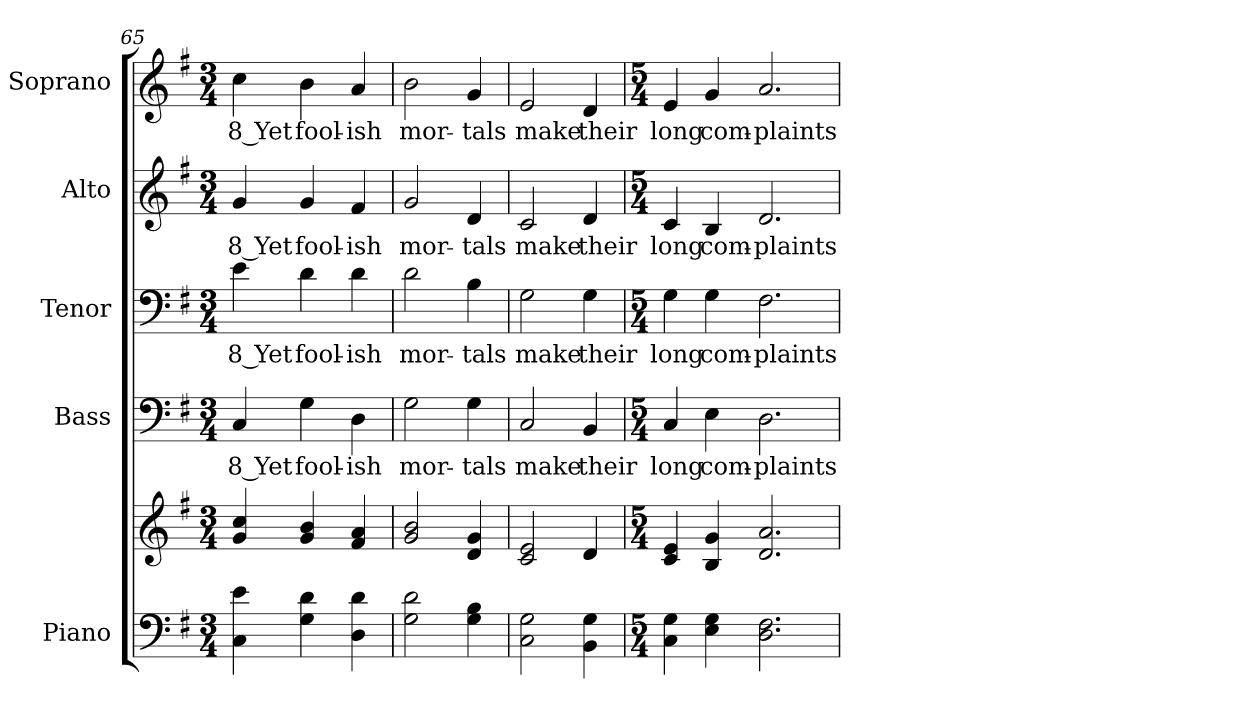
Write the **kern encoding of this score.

**kern	**kern	**kern	**text	**kern	**text	**kern	**text	**kern	**text
*part5	*part5	*part4	*part4	*part3	*part3	*part2	*part2	*part1	*part1
*staff6	*staff5	*staff4	*staff4	*staff3	*staff3	*staff2	*staff2	*staff1	*staff1
*I"Piano	*	*I"Bass	*	*I"Tenor	*	*I"Alto	*	*I"Soprano	*
*I'Pno.	*	*I'B.	*	*I'T.	*	*I'A.	*	*I'S.	*
!!LO:PB:g=z
*clefF4	*clefG2	*clefF4	*	*clefF4	*	*clefG2	*	*clefG2	*
*k[f#]	*k[f#]	*k[f#]	*	*k[f#]	*	*k[f#]	*	*k[f#]	*
*G:	*G:	*G:	*	*G:	*	*G:	*	*G:	*
*M3/4	*M3/4	*M3/4	*	*M3/4	*	*M3/4	*	*M3/4	*
=65	=65	=65	=65	=65	=65	=65	=65	=65	=65
!	!	!	!LO:LY:b:color=#000000	!	!	!	!	!	!
!	!	!	!	!	!LO:LY:b:color=#000000	!	!	!	!
!	!	!	!	!	!	!	!LO:LY:b:color=#000000	!	!
!	!	!	!	!	!	!	!	!	!LO:LY:b:color=#000000
4Ci\ 4ei	4gi/ 4cci	4Ci/	8 Yet	4ei\	8 Yet	4gi/	8 Yet	4cci\	8 Yet
!	!	!	!LO:LY:b:color=#000000	!	!	!	!	!	!
!	!	!	!	!	!LO:LY:b:color=#000000	!	!	!	!
!	!	!	!	!	!	!	!LO:LY:b:color=#000000	!	!
!	!	!	!	!	!	!	!	!	!LO:LY:b:color=#000000
4Gi\ 4di	4gi/ 4bi	4Gi\	fool-	4di\	fool-	4gi/	fool-	4bi\	fool-
!	!	!	!LO:LY:b:color=#000000	!	!	!	!	!	!
!	!	!	!	!	!LO:LY:b:color=#000000	!	!	!	!
!	!	!	!	!	!	!	!LO:LY:b:color=#000000	!	!
!	!	!	!	!	!	!	!	!	!LO:LY:b:color=#000000
4Di\ 4di	4f#i/ 4ai	4Di\	-ish	4di\	-ish	4f#i/	-ish	4ai/	-ish
=66	=66	=66	=66	=66	=66	=66	=66	=66	=66
!	!	!	!LO:LY:b:color=#000000	!	!	!	!	!	!
!	!	!	!	!	!LO:LY:b:color=#000000	!	!	!	!
!	!	!	!	!	!	!	!LO:LY:b:color=#000000	!	!
!	!	!	!	!	!	!	!	!	!LO:LY:b:color=#000000
2Gi\ 2di	2gi/ 2bi	2Gi\	mor-	2di\	mor-	2gi/	mor-	2bi\	mor-
!	!	!	!LO:LY:b:color=#000000	!	!	!	!	!	!
!	!	!	!	!	!LO:LY:b:color=#000000	!	!	!	!
!	!	!	!	!	!	!	!LO:LY:b:color=#000000	!	!
!	!	!	!	!	!	!	!	!	!LO:LY:b:color=#000000
4Gi\ 4Bi	4di/ 4gi	4Gi\	-tals	4Bi\	-tals	4di/	-tals	4gi/	-tals
!!LO:LB:g=z
=67	=67	=67	=67	=67	=67	=67	=67	=67	=67
!	!	!	!LO:LY:b:color=#000000	!	!	!	!	!	!
!	!	!	!	!	!LO:LY:b:color=#000000	!	!	!	!
!	!	!	!	!	!	!	!LO:LY:b:color=#000000	!	!
!	!	!	!	!	!	!	!	!	!LO:LY:b:color=#000000
2Ci\ 2Gi	2ci/ 2ei	2Ci/	make	2Gi\	make	2ci/	make	2ei/	make
!	!	!	!LO:LY:b:color=#000000	!	!	!	!	!	!
!	!	!	!	!	!LO:LY:b:color=#000000	!	!	!	!
!	!	!	!	!	!	!	!LO:LY:b:color=#000000	!	!
!	!	!	!	!	!	!	!	!	!LO:LY:b:color=#000000
4BBi\ 4Gi	4di/	4BBi/	their	4Gi\	their	4di/	their	4di/	their
=68	=68	=68	=68	=68	=68	=68	=68	=68	=68
*M5/4	*M5/4	*M5/4	*	*M5/4	*	*M5/4	*	*M5/4	*
!	!	!	!LO:LY:b:color=#000000	!	!	!	!	!	!
!	!	!	!	!	!LO:LY:b:color=#000000	!	!	!	!
!	!	!	!	!	!	!	!LO:LY:b:color=#000000	!	!
!	!	!	!	!	!	!	!	!	!LO:LY:b:color=#000000
4Ci\ 4Gi	4ci/ 4ei	4Ci/	long	4Gi\	long	4ci/	long	4ei/	long
!	!	!	!LO:LY:b:color=#000000	!	!	!	!	!	!
!	!	!	!	!	!LO:LY:b:color=#000000	!	!	!	!
!	!	!	!	!	!	!	!LO:LY:b:color=#000000	!	!
!	!	!	!	!	!	!	!	!	!LO:LY:b:color=#000000
4Ei\ 4Gi	4Bi/ 4gi	4Ei\	com-	4Gi\	com-	4Bi/	com-	4gi/	com-
!	!	!	!LO:LY:b:color=#000000	!	!	!	!	!	!
!	!	!	!	!	!LO:LY:b:color=#000000	!	!	!	!
!	!	!	!	!	!	!	!LO:LY:b:color=#000000	!	!
!	!	!	!	!	!	!	!	!	!LO:LY:b:color=#000000
2.Di\ 2.F#i	2.di/ 2.ai	2.Di\	-plaints	2.F#i\	-plaints	2.di/	-plaints	2.ai/	-plaints
=	=	=	=	=	=	=	=	=	=
*-	*-	*-	*-	*-	*-	*-	*-	*-	*-
